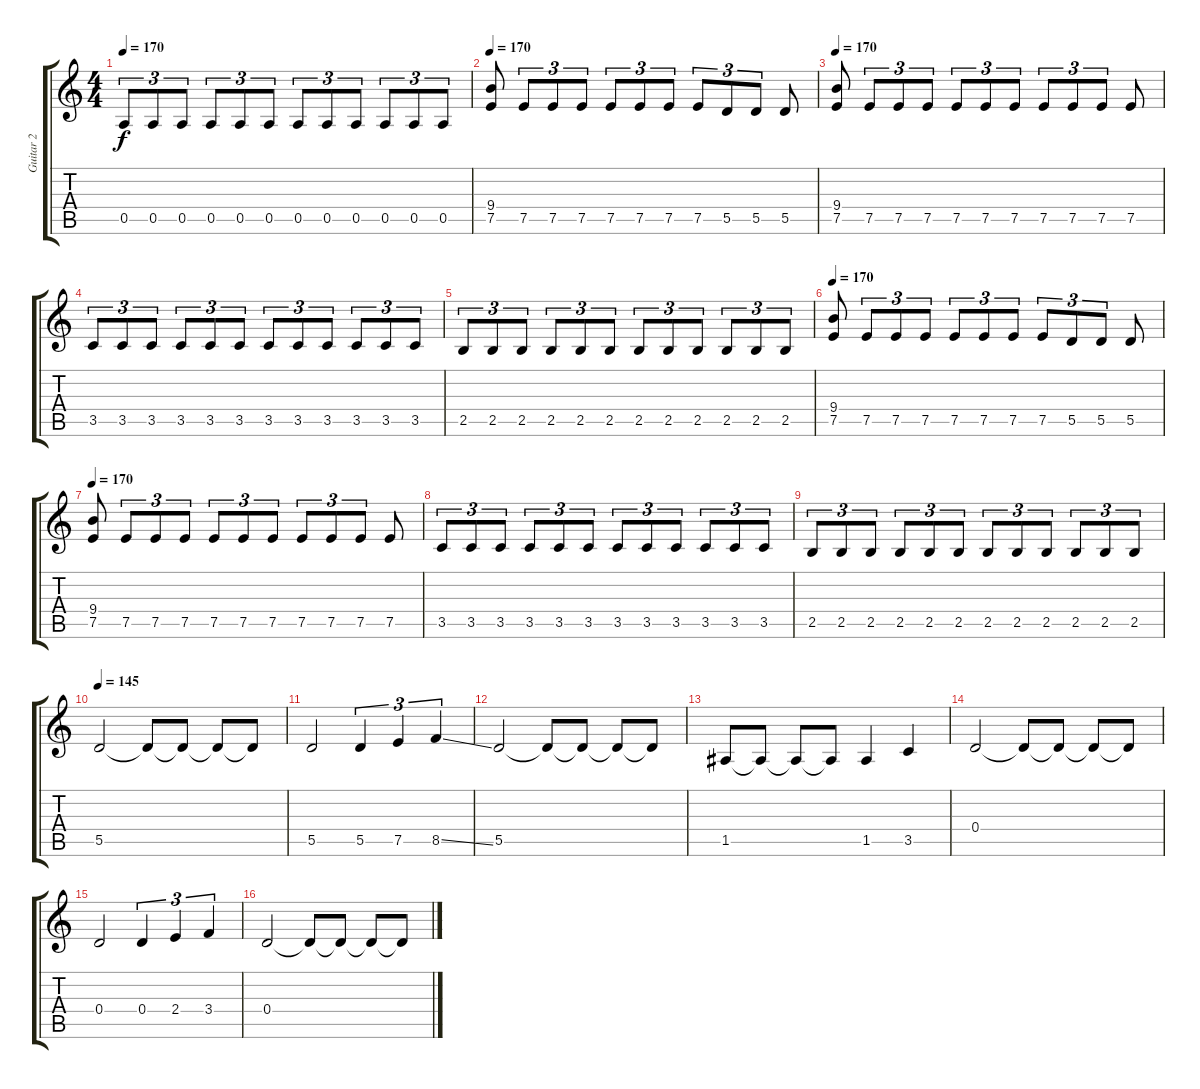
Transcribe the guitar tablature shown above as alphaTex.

\track ("Guitar 2" "Guitar 2") {instrument distortionguitar}
\staff {score tabs}
\tuning (E4 B3 G3 D3 A2 E2) {hide}
\ts (4 4)
\tempo 170
\clef g2
\ks c
0.5.8{tu (3 2) dy f} 0.5.8{tu (3 2)} 0.5.8{tu (3 2)} 0.5.8{tu (3 2)} 0.5.8{tu (3 2)} 0.5.8{tu (3 2)} 0.5.8{tu (3 2)} 0.5.8{tu (3 2)} 0.5.8{tu (3 2)} 0.5.8{tu (3 2)} 0.5.8{tu (3 2)} 0.5.8{tu (3 2)} |
\tempo 170
(9.4 7.5).8 7.5.8{tu (3 2)} 7.5.8{tu (3 2)} 7.5.8{tu (3 2)} 7.5.8{tu (3 2)} 7.5.8{tu (3 2)} 7.5.8{tu (3 2)} 7.5.8{tu (3 2)} 5.5.8{tu (3 2)} 5.5.8{tu (3 2)} 5.5.8 |
\tempo 170
(9.4 7.5).8 7.5.8{tu (3 2)} 7.5.8{tu (3 2)} 7.5.8{tu (3 2)} 7.5.8{tu (3 2)} 7.5.8{tu (3 2)} 7.5.8{tu (3 2)} 7.5.8{tu (3 2)} 7.5.8{tu (3 2)} 7.5.8{tu (3 2)} 7.5.8 |
3.5.8{tu (3 2)} 3.5.8{tu (3 2)} 3.5.8{tu (3 2)} 3.5.8{tu (3 2)} 3.5.8{tu (3 2)} 3.5.8{tu (3 2)} 3.5.8{tu (3 2)} 3.5.8{tu (3 2)} 3.5.8{tu (3 2)} 3.5.8{tu (3 2)} 3.5.8{tu (3 2)} 3.5.8{tu (3 2)} |
2.5.8{tu (3 2)} 2.5.8{tu (3 2)} 2.5.8{tu (3 2)} 2.5.8{tu (3 2)} 2.5.8{tu (3 2)} 2.5.8{tu (3 2)} 2.5.8{tu (3 2)} 2.5.8{tu (3 2)} 2.5.8{tu (3 2)} 2.5.8{tu (3 2)} 2.5.8{tu (3 2)} 2.5.8{tu (3 2)} |
\tempo 170
(9.4 7.5).8 7.5.8{tu (3 2)} 7.5.8{tu (3 2)} 7.5.8{tu (3 2)} 7.5.8{tu (3 2)} 7.5.8{tu (3 2)} 7.5.8{tu (3 2)} 7.5.8{tu (3 2)} 5.5.8{tu (3 2)} 5.5.8{tu (3 2)} 5.5.8 |
\tempo 170
(9.4 7.5).8 7.5.8{tu (3 2)} 7.5.8{tu (3 2)} 7.5.8{tu (3 2)} 7.5.8{tu (3 2)} 7.5.8{tu (3 2)} 7.5.8{tu (3 2)} 7.5.8{tu (3 2)} 7.5.8{tu (3 2)} 7.5.8{tu (3 2)} 7.5.8 |
3.5.8{tu (3 2)} 3.5.8{tu (3 2)} 3.5.8{tu (3 2)} 3.5.8{tu (3 2)} 3.5.8{tu (3 2)} 3.5.8{tu (3 2)} 3.5.8{tu (3 2)} 3.5.8{tu (3 2)} 3.5.8{tu (3 2)} 3.5.8{tu (3 2)} 3.5.8{tu (3 2)} 3.5.8{tu (3 2)} |
2.5.8{tu (3 2)} 2.5.8{tu (3 2)} 2.5.8{tu (3 2)} 2.5.8{tu (3 2)} 2.5.8{tu (3 2)} 2.5.8{tu (3 2)} 2.5.8{tu (3 2)} 2.5.8{tu (3 2)} 2.5.8{tu (3 2)} 2.5.8{tu (3 2)} 2.5.8{tu (3 2)} 2.5.8{tu (3 2)} |
\tempo 145
5.5.2 5.5{t}.8 5.5{t}.8 5.5{t}.8 5.5{t}.8 |
5.5.2 5.5.4{tu (3 2)} 7.5.4{tu (3 2)} 8.5{ss}.4{tu (3 2)} |
5.5.2 5.5{t}.8 5.5{t}.8 5.5{t}.8 5.5{t}.8 |
1.5.8 1.5{t}.8 1.5{t}.8 1.5{t}.8 1.5.4 3.5.4 |
0.4.2 0.4{t}.8 0.4{t}.8 0.4{t}.8 0.4{t}.8 |
0.4.2 0.4.4{tu (3 2)} 2.4.4{tu (3 2)} 3.4.4{tu (3 2)} |
0.4.2 0.4{t}.8 0.4{t}.8 0.4{t}.8 0.4{t}.8
